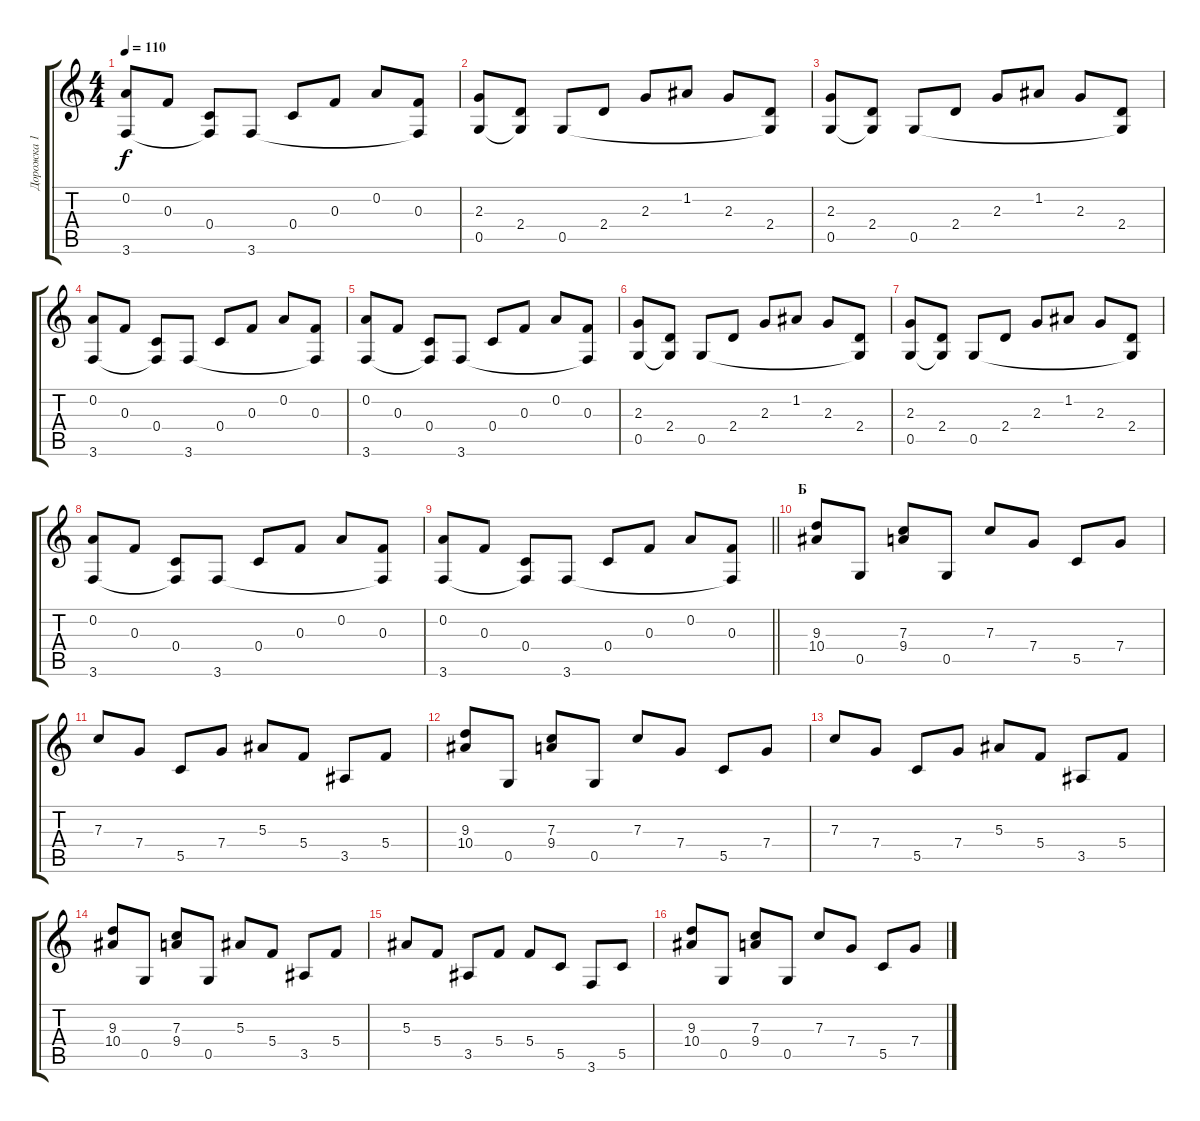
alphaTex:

\track ("Дорожка 1" "Дорожка 1") {instrument acousticguitarnylon}
\staff {score tabs}
\tuning (D4 A3 F3 C3 G2 D2) {hide}
\ts (4 4)
\tempo 110
\clef g2
\ks c
(0.2 3.6).8{dy f} 0.3.8 (0.4 3.6{t}).8 3.6.8 0.4.8 0.3.8 0.2.8 (0.3 3.6{t}).8 |
(2.3 0.5).8 (2.4 0.5{t}).8 0.5.8 2.4.8 2.3.8 1.2.8 2.3.8 (2.4 0.5{t}).8 |
(2.3 0.5).8 (2.4 0.5{t}).8 0.5.8 2.4.8 2.3.8 1.2.8 2.3.8 (2.4 0.5{t}).8 |
(0.2 3.6).8 0.3.8 (0.4 3.6{t}).8 3.6.8 0.4.8 0.3.8 0.2.8 (0.3 3.6{t}).8 |
(0.2 3.6).8 0.3.8 (0.4 3.6{t}).8 3.6.8 0.4.8 0.3.8 0.2.8 (0.3 3.6{t}).8 |
(2.3 0.5).8 (2.4 0.5{t}).8 0.5.8 2.4.8 2.3.8 1.2.8 2.3.8 (2.4 0.5{t}).8 |
(2.3 0.5).8 (2.4 0.5{t}).8 0.5.8 2.4.8 2.3.8 1.2.8 2.3.8 (2.4 0.5{t}).8 |
(0.2 3.6).8 0.3.8 (0.4 3.6{t}).8 3.6.8 0.4.8 0.3.8 0.2.8 (0.3 3.6{t}).8 |
\barLineRight lightlight
(0.2 3.6).8 0.3.8 (0.4 3.6{t}).8 3.6.8 0.4.8 0.3.8 0.2.8 (0.3 3.6{t}).8 |
\section ("" "Б")
(9.3 10.4).8 0.5.8 (7.3 9.4).8 0.5.8 7.3.8 7.4.8 5.5.8 7.4.8 |
7.3.8 7.4.8 5.5.8 7.4.8 5.3.8 5.4.8 3.5.8 5.4.8 |
(9.3 10.4).8 0.5.8 (7.3 9.4).8 0.5.8 7.3.8 7.4.8 5.5.8 7.4.8 |
7.3.8 7.4.8 5.5.8 7.4.8 5.3.8 5.4.8 3.5.8 5.4.8 |
(9.3 10.4).8 0.5.8 (7.3 9.4).8 0.5.8 5.3.8 5.4.8 3.5.8 5.4.8 |
5.3.8 5.4.8 3.5.8 5.4.8 5.4.8 5.5.8 3.6.8 5.5.8 |
(9.3 10.4).8 0.5.8 (7.3 9.4).8 0.5.8 7.3.8 7.4.8 5.5.8 7.4.8
